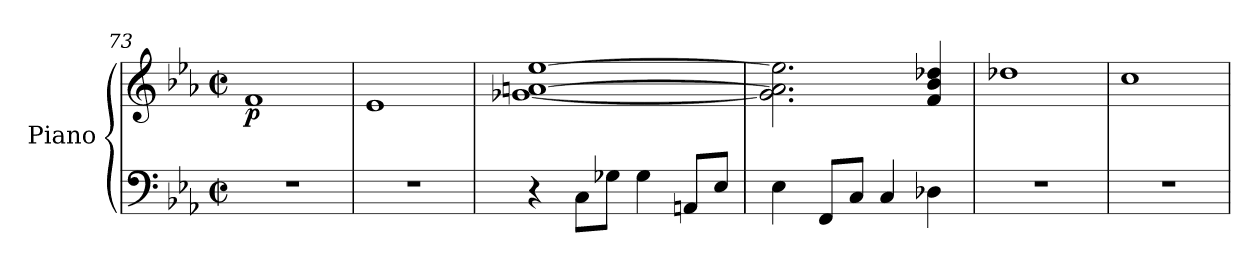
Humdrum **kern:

**kern	**kern	**dynam
*part1	*part1	*part1
*staff2	*staff1	*staff1/2
*I"Piano	*	*
*I'Pno	*	*
*clefF4	*clefG2	*
*k[b-e-a-]	*k[b-e-a-]	*
*M4/4	*M4/4	*
*met(c|)	*met(c|)	*
=73	=73	=73
!	!	!LO:DY:b
1r	1f	p
=74	=74	=74
1r	1e-	.
=75	=75	=75
4r	[1g-X [1an [1ee-	.
8C\L	.	.
8G-X\J	.	.
4G-\	.	.
8AAn/L	.	.
8E-/J	.	.
=76	=76	=76
4E-\	2.g-\] 2.a\] 2.ee-\]	.
8FF/L	.	.
8C/J	.	.
4C/	.	.
4D-X\	4f/ 4b-/ 4dd-X/	.
=77	=77	=77
1r	1dd-X	.
=78	=78	=78
1r	1cc	.
=	=	=
*-	*-	*-
